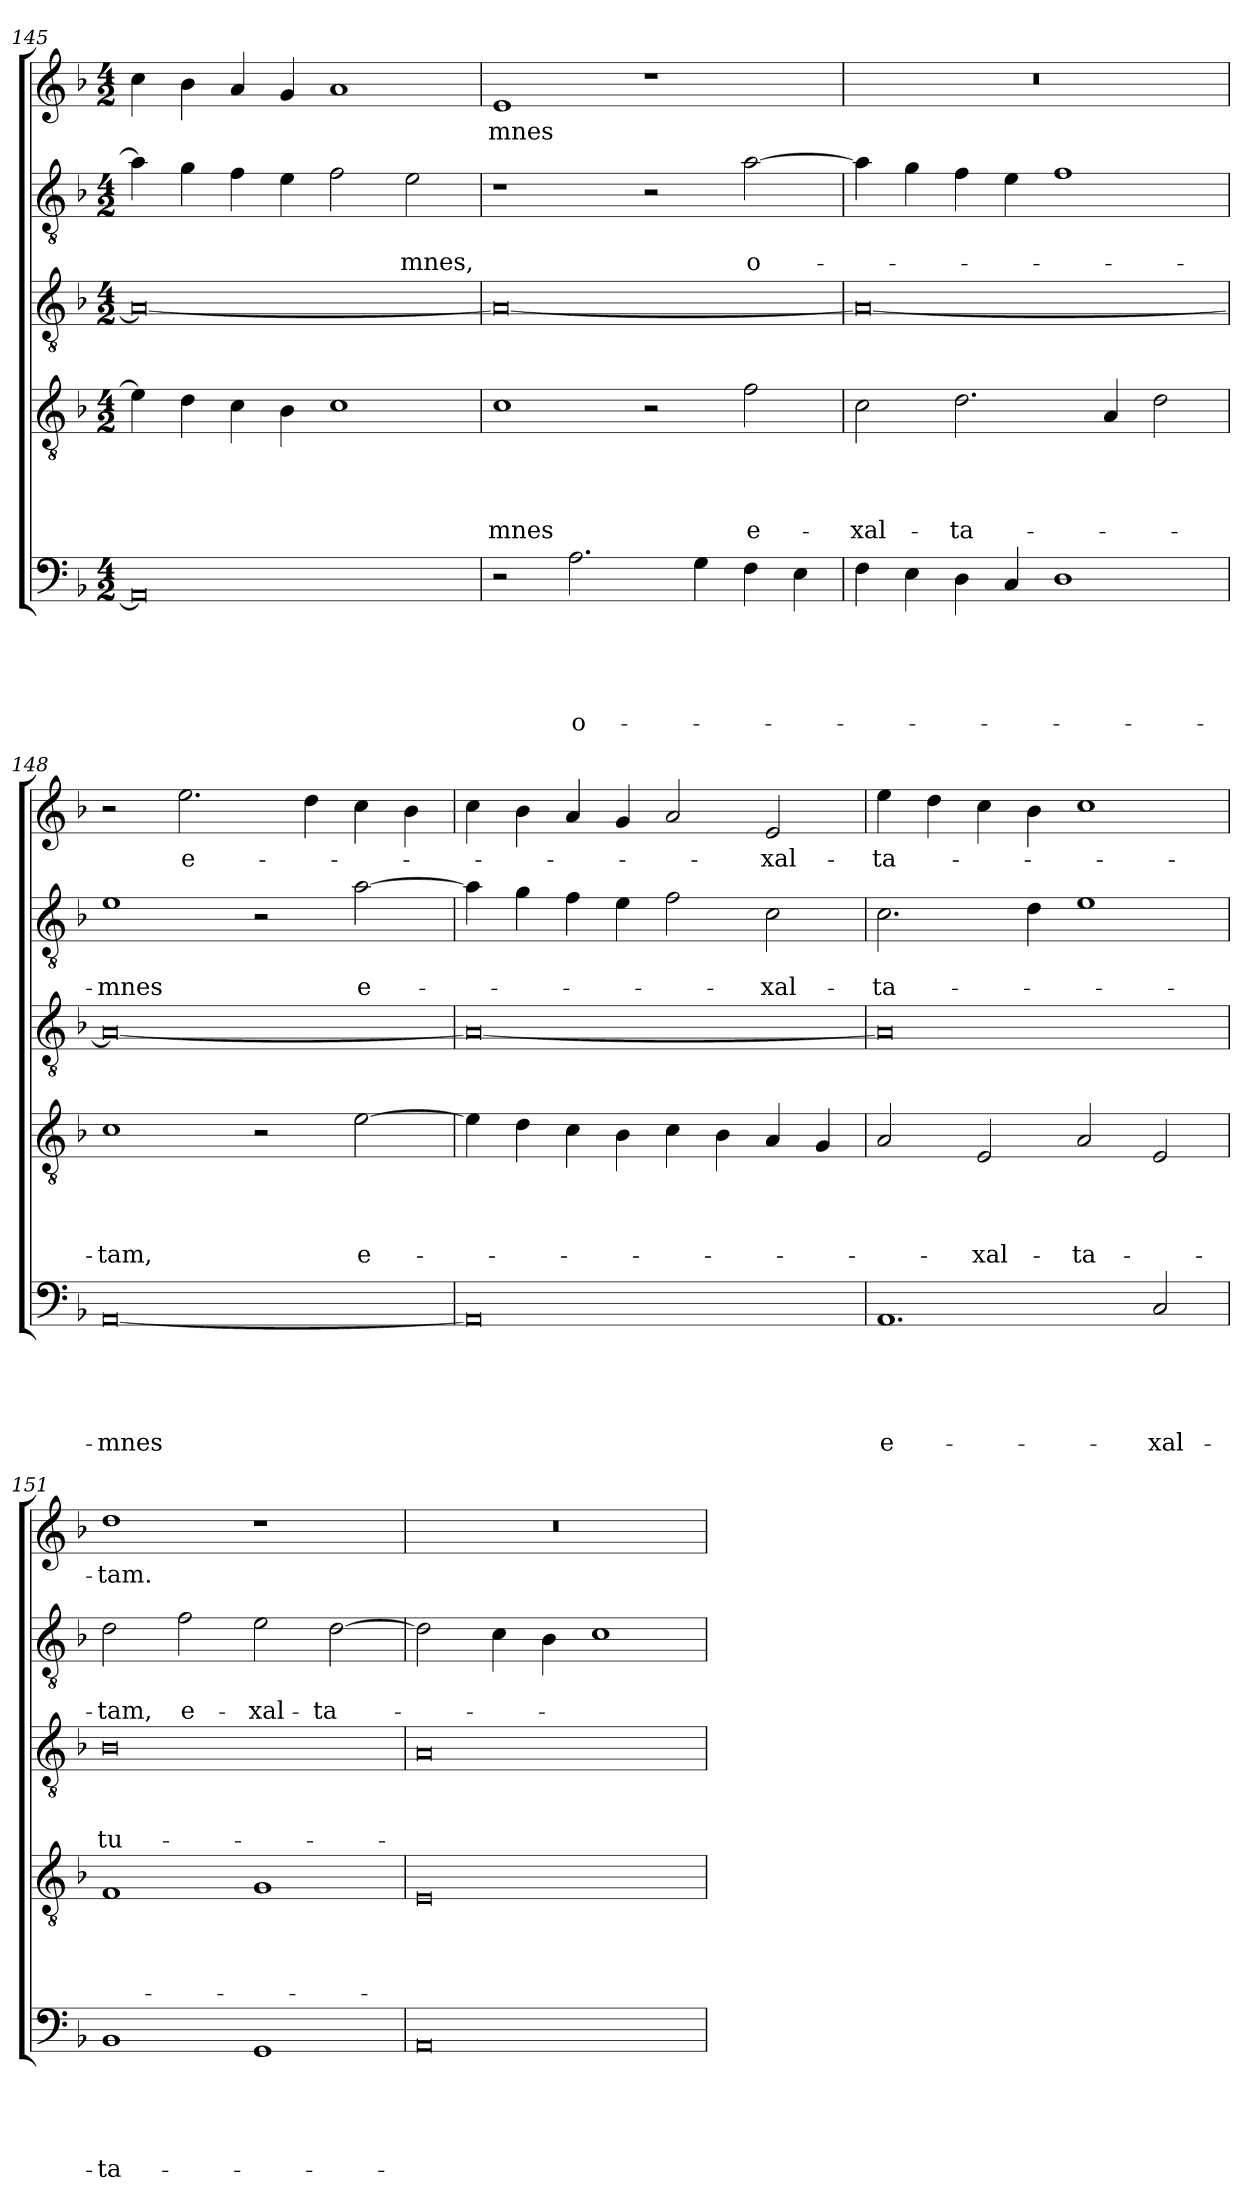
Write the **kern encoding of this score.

**kern	**text	**text	**text	**text	**text	**kern	**text	**text	**text	**text	**kern	**text	**text	**text	**kern	**text	**text	**kern	**text
*part5	*part5	*part5	*part5	*part5	*part5	*part4	*part4	*part4	*part4	*part4	*part3	*part3	*part3	*part3	*part2	*part2	*part2	*part1	*part1
*staff5	*staff5	*staff5	*staff5	*staff5	*staff5	*staff4	*staff4	*staff4	*staff4	*staff4	*staff3	*staff3	*staff3	*staff3	*staff2	*staff2	*staff2	*staff1	*staff1
!!LO:LB:g=z
*clefF4	*	*	*	*	*	*clefGv2	*	*	*	*	*clefGv2	*	*	*	*clefGv2	*	*	*clefG2	*
*k[b-]	*	*	*	*	*	*k[b-]	*	*	*	*	*k[b-]	*	*	*	*k[b-]	*	*	*k[b-]	*
*F:	*	*	*	*	*	*F:	*	*	*	*	*F:	*	*	*	*F:	*	*	*F:	*
*M4/2	*	*	*	*	*	*M4/2	*	*	*	*	*M4/2	*	*	*	*M4/2	*	*	*M4/2	*
=145	=145	=145	=145	=145	=145	=145	=145	=145	=145	=145	=145	=145	=145	=145	=145	=145	=145	=145	=145
0AA]	.	.	.	.	.	4e\]	.	.	.	.	0A_	.	.	.	4a\]	.	.	4cc\	.
.	.	.	.	.	.	4d\	.	.	.	.	.	.	.	.	4g\	.	.	4b-\	.
.	.	.	.	.	.	4c\	.	.	.	.	.	.	.	.	4f\	.	.	4a/	.
.	.	.	.	.	.	4B-\	.	.	.	.	.	.	.	.	4e\	.	.	4g/	.
.	.	.	.	.	.	1c	.	.	.	.	.	.	.	.	2f\	.	.	1a	.
!	!	!	!	!	!	!	!	!	!	!	!	!	!	!	!	!	!LO:LY:b	!	!
.	.	.	.	.	.	.	.	.	.	.	.	.	.	.	2e\	.	-mnes,	.	.
=146	=146	=146	=146	=146	=146	=146	=146	=146	=146	=146	=146	=146	=146	=146	=146	=146	=146	=146	=146
!	!	!	!	!	!	!	!	!	!	!LO:LY:b	!	!	!	!	!	!	!	!	!LO:LY:b
2r	.	.	.	.	.	1c	.	.	.	-mnes	0A_	.	.	.	1r	.	.	1e	-mnes
!	!	!	!	!	!LO:LY:b	!	!	!	!	!	!	!	!	!	!	!	!	!	!
2.A\	.	.	.	.	o-	.	.	.	.	.	.	.	.	.	.	.	.	.	.
.	.	.	.	.	.	2r	.	.	.	.	.	.	.	.	2r	.	.	1r	.
4G\	.	.	.	.	.	.	.	.	.	.	.	.	.	.	.	.	.	.	.
!	!	!	!	!	!	!	!	!	!	!LO:LY:b	!	!	!	!	!	!	!LO:LY:b	!	!
4F\	.	.	.	.	.	2f\	.	.	.	e-	.	.	.	.	[2a\	.	o-	.	.
4E\	.	.	.	.	.	.	.	.	.	.	.	.	.	.	.	.	.	.	.
=147	=147	=147	=147	=147	=147	=147	=147	=147	=147	=147	=147	=147	=147	=147	=147	=147	=147	=147	=147
!	!	!	!	!	!	!	!	!	!	!LO:LY:b	!	!	!	!	!	!	!	!	!
4F\	.	.	.	.	.	2c\	.	.	.	-xal-	0A_	.	.	.	4a\]	.	.	0r	.
4E\	.	.	.	.	.	.	.	.	.	.	.	.	.	.	4g\	.	.	.	.
!	!	!	!	!	!	!	!	!	!	!LO:LY:b	!	!	!	!	!	!	!	!	!
4D\	.	.	.	.	.	2.d\	.	.	.	-ta-	.	.	.	.	4f\	.	.	.	.
4C/	.	.	.	.	.	.	.	.	.	.	.	.	.	.	4e\	.	.	.	.
1D	.	.	.	.	.	.	.	.	.	.	.	.	.	.	1f	.	.	.	.
.	.	.	.	.	.	4A/	.	.	.	.	.	.	.	.	.	.	.	.	.
.	.	.	.	.	.	2d\	.	.	.	.	.	.	.	.	.	.	.	.	.
=148	=148	=148	=148	=148	=148	=148	=148	=148	=148	=148	=148	=148	=148	=148	=148	=148	=148	=148	=148
!	!	!	!	!	!LO:LY:b	!	!	!	!	!LO:LY:b	!	!	!	!	!	!	!LO:LY:b	!	!
[0AA	.	.	.	.	-mnes	1c	.	.	.	-tam,	0A_	.	.	.	1e	.	-mnes	2r	.
!	!	!	!	!	!	!	!	!	!	!	!	!	!	!	!	!	!	!	!LO:LY:b
.	.	.	.	.	.	.	.	.	.	.	.	.	.	.	.	.	.	2.ee\	e-
.	.	.	.	.	.	2r	.	.	.	.	.	.	.	.	2r	.	.	.	.
.	.	.	.	.	.	.	.	.	.	.	.	.	.	.	.	.	.	4dd\	.
!	!	!	!	!	!	!	!	!	!	!LO:LY:b	!	!	!	!	!	!	!LO:LY:b	!	!
.	.	.	.	.	.	[2e\	.	.	.	e-	.	.	.	.	[2a\	.	e-	4cc\	.
.	.	.	.	.	.	.	.	.	.	.	.	.	.	.	.	.	.	4b-\	.
=149	=149	=149	=149	=149	=149	=149	=149	=149	=149	=149	=149	=149	=149	=149	=149	=149	=149	=149	=149
0AA]	.	.	.	.	.	4e\]	.	.	.	.	0A_	.	.	.	4a\]	.	.	4cc\	.
.	.	.	.	.	.	4d\	.	.	.	.	.	.	.	.	4g\	.	.	4b-\	.
.	.	.	.	.	.	4c\	.	.	.	.	.	.	.	.	4f\	.	.	4a/	.
.	.	.	.	.	.	4B-\	.	.	.	.	.	.	.	.	4e\	.	.	4g/	.
.	.	.	.	.	.	4c\	.	.	.	.	.	.	.	.	2f\	.	.	2a/	.
.	.	.	.	.	.	4B-\	.	.	.	.	.	.	.	.	.	.	.	.	.
!	!	!	!	!	!	!	!	!	!	!	!	!	!	!	!	!	!LO:LY:b	!	!LO:LY:b
.	.	.	.	.	.	4A/	.	.	.	.	.	.	.	.	2c\	.	-xal-	2e/	-xal-
.	.	.	.	.	.	4G/	.	.	.	.	.	.	.	.	.	.	.	.	.
!!LO:LB:g=z
=150	=150	=150	=150	=150	=150	=150	=150	=150	=150	=150	=150	=150	=150	=150	=150	=150	=150	=150	=150
!	!	!	!	!	!LO:LY:b	!	!	!	!	!	!	!	!	!	!	!	!LO:LY:b	!	!LO:LY:b
1.AA	.	.	.	.	e-	2A/	.	.	.	.	0A]	.	.	.	2.c\	.	-ta-	4ee\	-ta-
.	.	.	.	.	.	.	.	.	.	.	.	.	.	.	.	.	.	4dd\	.
!	!	!	!	!	!	!	!	!	!	!LO:LY:b	!	!	!	!	!	!	!	!	!
.	.	.	.	.	.	2E/	.	.	.	-xal-	.	.	.	.	.	.	.	4cc\	.
.	.	.	.	.	.	.	.	.	.	.	.	.	.	.	4d\	.	.	4b-\	.
!	!	!	!	!	!	!	!	!	!	!LO:LY:b	!	!	!	!	!	!	!	!	!
.	.	.	.	.	.	2A/	.	.	.	-ta-	.	.	.	.	1e	.	.	1cc	.
!	!	!	!	!	!LO:LY:b	!	!	!	!	!	!	!	!	!	!	!	!	!	!
2C/	.	.	.	.	-xal-	2E/	.	.	.	.	.	.	.	.	.	.	.	.	.
=151	=151	=151	=151	=151	=151	=151	=151	=151	=151	=151	=151	=151	=151	=151	=151	=151	=151	=151	=151
!	!	!	!	!	!LO:LY:b	!	!	!	!	!	!	!	!	!LO:LY:b	!	!	!LO:LY:b	!	!LO:LY:b
1BB-	.	.	.	.	-ta-	1F	.	.	.	.	0B-	.	.	tu-	2d\	.	-tam,	1dd	-tam.
!	!	!	!	!	!	!	!	!	!	!	!	!	!	!	!	!	!LO:LY:b	!	!
.	.	.	.	.	.	.	.	.	.	.	.	.	.	.	2f\	.	e-	.	.
!	!	!	!	!	!	!	!	!	!	!	!	!	!	!	!	!	!LO:LY:b	!	!
1GG	.	.	.	.	.	1G	.	.	.	.	.	.	.	.	2e\	.	-xal-	1r	.
!	!	!	!	!	!	!	!	!	!	!	!	!	!	!	!	!	!LO:LY:b	!	!
.	.	.	.	.	.	.	.	.	.	.	.	.	.	.	[2d\	.	-ta-	.	.
=152	=152	=152	=152	=152	=152	=152	=152	=152	=152	=152	=152	=152	=152	=152	=152	=152	=152	=152	=152
0AA	.	.	.	.	.	0E	.	.	.	.	0A	.	.	.	2d\]	.	.	0r	.
.	.	.	.	.	.	.	.	.	.	.	.	.	.	.	4c\	.	.	.	.
.	.	.	.	.	.	.	.	.	.	.	.	.	.	.	4B-\	.	.	.	.
.	.	.	.	.	.	.	.	.	.	.	.	.	.	.	1c	.	.	.	.
=	=	=	=	=	=	=	=	=	=	=	=	=	=	=	=	=	=	=	=
*-	*-	*-	*-	*-	*-	*-	*-	*-	*-	*-	*-	*-	*-	*-	*-	*-	*-	*-	*-
